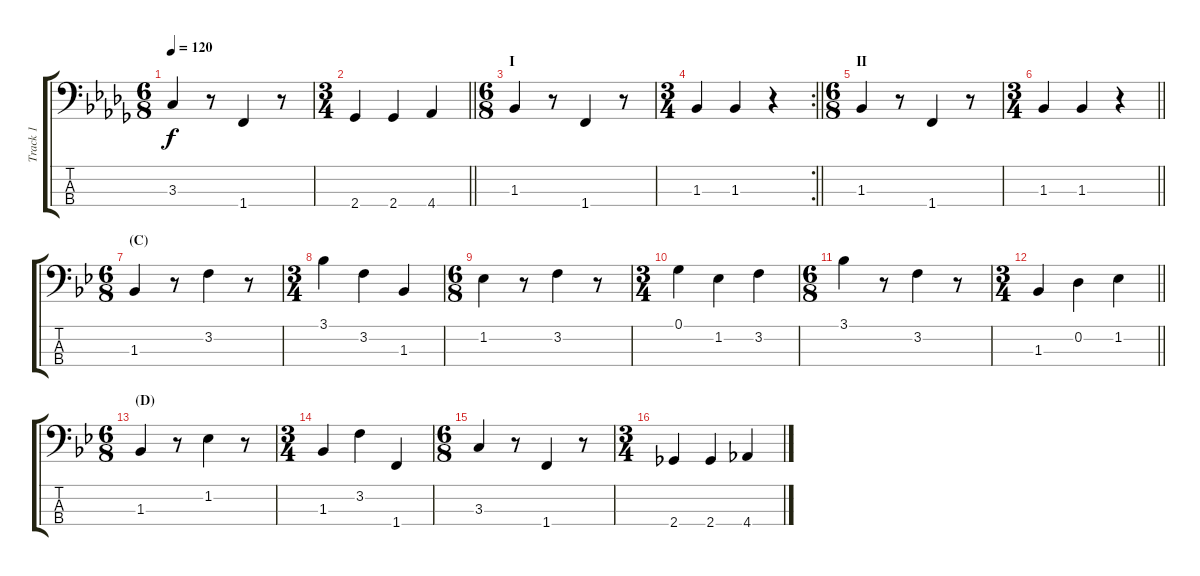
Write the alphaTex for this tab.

\track ("Track 1" "Track 1") {instrument electricbassfinger}
\staff {score tabs}
\tuning (G2 D2 A1 E1) {hide}
\ts (6 8)
\tempo 120
\clef f4
\ks db
3.3.4{dy f} r.8 1.4.4 r.8 |
\ts (3 4)
\barLineRight lightlight
2.4.4 2.4.4 4.4.4 |
\ts (6 8)
\section ("" "I")
1.3.4 r.8 1.4.4 r.8 |
\rc 2
\ts (3 4)
\barLineRight lightlight
1.3.4 1.3.4 r.4 |
\ts (6 8)
\section ("" "II")
1.3.4 r.8 1.4.4 r.8 |
\ts (3 4)
\barLineRight lightlight
1.3.4 1.3.4 r.4 |
\ts (6 8)
\section ("" "(C)")
\ks gminor
1.3.4 r.8 3.2.4 r.8 |
\ts (3 4)
3.1.4 3.2.4 1.3.4 |
\ts (6 8)
1.2.4 r.8 3.2.4 r.8 |
\ts (3 4)
0.1.4 1.2.4 3.2.4 |
\ts (6 8)
3.1.4 r.8 3.2.4 r.8 |
\ts (3 4)
\barLineRight lightlight
1.3.4 0.2.4 1.2.4 |
\ts (6 8)
\section ("" "(D)")
\ks bb
1.3.4 r.8 1.2.4 r.8 |
\ts (3 4)
1.3.4 3.2.4 1.4.4 |
\ts (6 8)
3.3.4 r.8 1.4.4 r.8 |
\ts (3 4)
2.4.4 2.4.4 4.4.4
